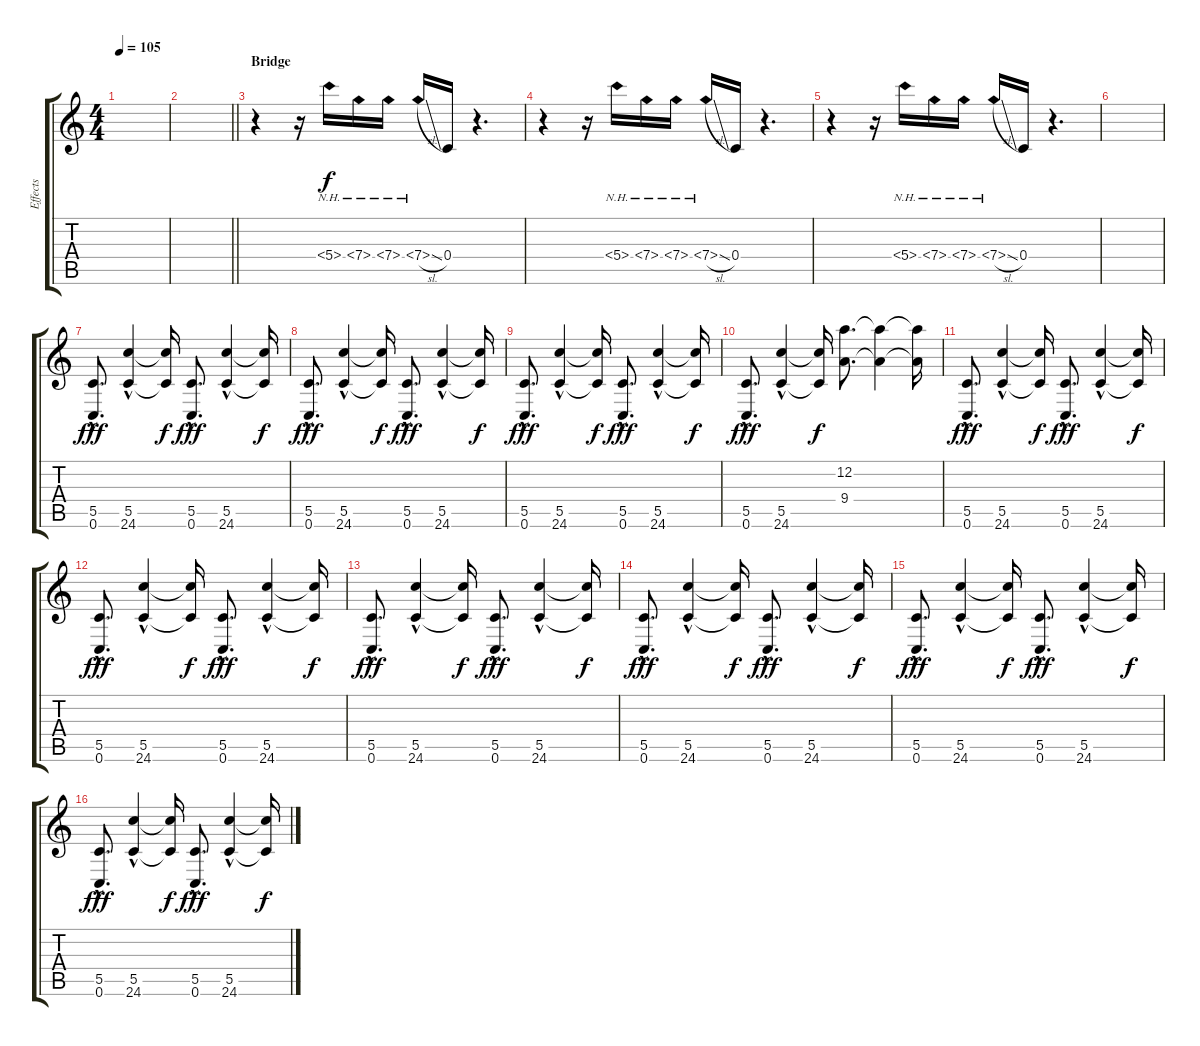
\track ("Effects" "Effects") {instrument distortionguitar}
\staff {score tabs}
\tuning (D4 A3 F3 C3 G2 C2) {hide}
\ts (4 4)
\tempo 105
\clef g2
\ks c
|
\barLineRight lightlight
|
\section ("" "Bridge")
r.4{volume 16 instrument lead2sawtooth} r.16 5.4{nh}.16{balance 0} 7.4{nh}.16 7.4{nh}.16{balance 8} 7.4{nh sl}.16 0.4.16{balance 16} r.4{d} |
r.4 r.16 5.4{nh}.16{balance 0} 7.4{nh}.16 7.4{nh}.16{balance 8} 7.4{nh sl}.16 0.4.16{balance 16} r.4{d} |
r.4 r.16 5.4{nh}.16{balance 0} 7.4{nh}.16 7.4{nh}.16{balance 8} 7.4{nh sl}.16 0.4.16{balance 16} r.4{d} |
|
(5.5{hac} 0.6{hac}).8{d dy fff volume 5} (5.5{hac} 24.6{hac}).4 (5.5{t} 24.6{t}).16{dy f} (5.5{hac} 0.6{hac}).8{d dy fff} (5.5{hac} 24.6{hac}).4 (5.5{t} 24.6{t}).16{dy f} |
(5.5{hac} 0.6{hac}).8{d dy fff volume 8} (5.5{hac} 24.6{hac}).4 (5.5{t} 24.6{t}).16{dy f} (5.5{hac} 0.6{hac}).8{d dy fff} (5.5{hac} 24.6{hac}).4 (5.5{t} 24.6{t}).16{dy f} |
(5.5{hac} 0.6{hac}).8{d dy fff volume 11} (5.5{hac} 24.6{hac}).4 (5.5{t} 24.6{t}).16{dy f} (5.5{hac} 0.6{hac}).8{d dy fff} (5.5{hac} 24.6{hac}).4 (5.5{t} 24.6{t}).16{dy f} |
(5.5{hac} 0.6{hac}).8{d dy fff} (5.5{hac} 24.6{hac}).4 (5.5{t} 24.6{t}).16{dy f} (12.2 9.4).8{d} (12.2{t} 9.4{t}).4 (12.2{t} 9.4{t}).16 |
(5.5{hac} 0.6{hac}).8{d dy fff} (5.5{hac} 24.6{hac}).4 (5.5{t} 24.6{t}).16{dy f} (5.5{hac} 0.6{hac}).8{d dy fff} (5.5{hac} 24.6{hac}).4 (5.5{t} 24.6{t}).16{dy f} |
(5.5{hac} 0.6{hac}).8{d dy fff} (5.5{hac} 24.6{hac}).4 (5.5{t} 24.6{t}).16{dy f} (5.5{hac} 0.6{hac}).8{d dy fff} (5.5{hac} 24.6{hac}).4 (5.5{t} 24.6{t}).16{dy f} |
(5.5{hac} 0.6{hac}).8{d dy fff} (5.5{hac} 24.6{hac}).4 (5.5{t} 24.6{t}).16{dy f} (5.5{hac} 0.6{hac}).8{d dy fff} (5.5{hac} 24.6{hac}).4 (5.5{t} 24.6{t}).16{dy f} |
(5.5{hac} 0.6{hac}).8{d dy fff} (5.5{hac} 24.6{hac}).4 (5.5{t} 24.6{t}).16{dy f} (5.5{hac} 0.6{hac}).8{d dy fff} (5.5{hac} 24.6{hac}).4 (5.5{t} 24.6{t}).16{dy f} |
(5.5{hac} 0.6{hac}).8{d dy fff} (5.5{hac} 24.6{hac}).4 (5.5{t} 24.6{t}).16{dy f} (5.5{hac} 0.6{hac}).8{d dy fff} (5.5{hac} 24.6{hac}).4 (5.5{t} 24.6{t}).16{dy f} |
(5.5{hac} 0.6{hac}).8{d dy fff} (5.5{hac} 24.6{hac}).4 (5.5{t} 24.6{t}).16{dy f} (5.5{hac} 0.6{hac}).8{d dy fff} (5.5{hac} 24.6{hac}).4 (5.5{t} 24.6{t}).16{dy f}
